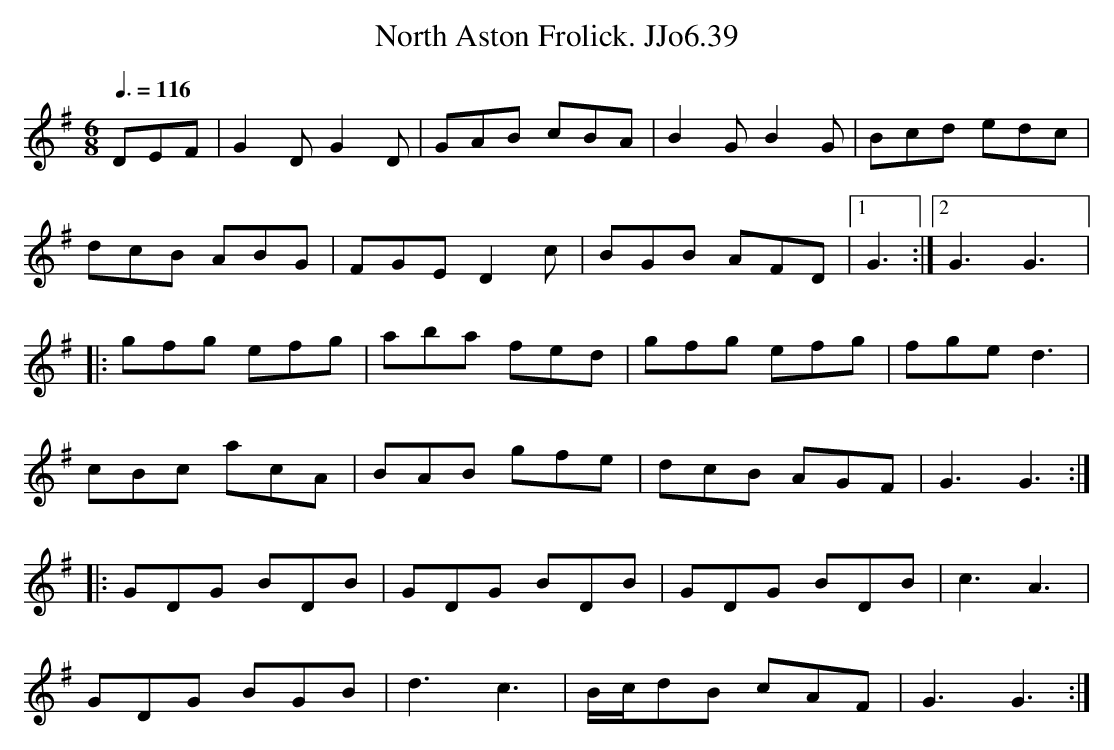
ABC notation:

X:1
T:North Aston Frolick. JJo6.39
M:6/8
L:1/8
Q:3/8=116
K:G
DEF|G2DG2D|GAB cBA|B2GB2G|Bcd edc|
dcB ABG|FGE D2c|BGB AFD|1G3:|2G3G3|:
gfg efg|aba fed|gfg efg|fged3|
cBc acA|BAB gfe|dcB AGF|G3G3:|
|:GDG BDB|GDG BDB|GDG BDB|c3A3|
GDG BGB|d3c3|B/c/dB cAF|G3G3:|
